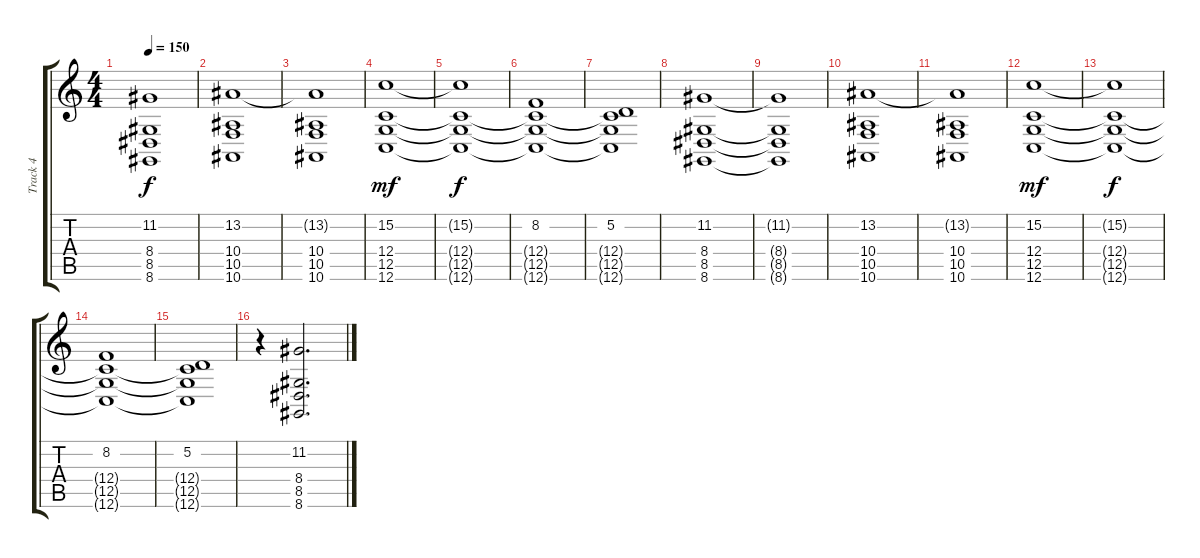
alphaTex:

\track ("Track 4" "Track 4") {instrument pad2warm}
\staff {score tabs}
\tuning (D4 A3 F3 C3 G2 C2) {hide}
\ts (4 4)
\tempo 150
\clef g2
\ks c
(11.2{t} 8.4{t} 8.5{t} 8.6{t}).1{dy f} |
(13.2 10.4 10.5 10.6).1 |
(13.2{t} 10.4 10.5 10.6).1 |
(15.2 12.4 12.5 12.6).1{dy mf} |
(15.2{t} 12.4{t} 12.5{t} 12.6{t}).1{dy f} |
(8.2 12.4{t} 12.5{t} 12.6{t}).1 |
(5.2 12.4{t} 12.5{t} 12.6{t}).1 |
(11.2 8.4 8.5 8.6).1{volume 13 instrument pad2warm} |
(11.2{t} 8.4{t} 8.5{t} 8.6{t}).1 |
(13.2 10.4 10.5 10.6).1 |
(13.2{t} 10.4 10.5 10.6).1 |
(15.2 12.4 12.5 12.6).1{dy mf} |
(15.2{t} 12.4{t} 12.5{t} 12.6{t}).1{dy f} |
(8.2 12.4{t} 12.5{t} 12.6{t}).1 |
(5.2 12.4{t} 12.5{t} 12.6{t}).1 |
r.4{volume 13 instrument pad2warm} (11.2 8.4 8.5 8.6).2{d volume 13 instrument pad2warm}
